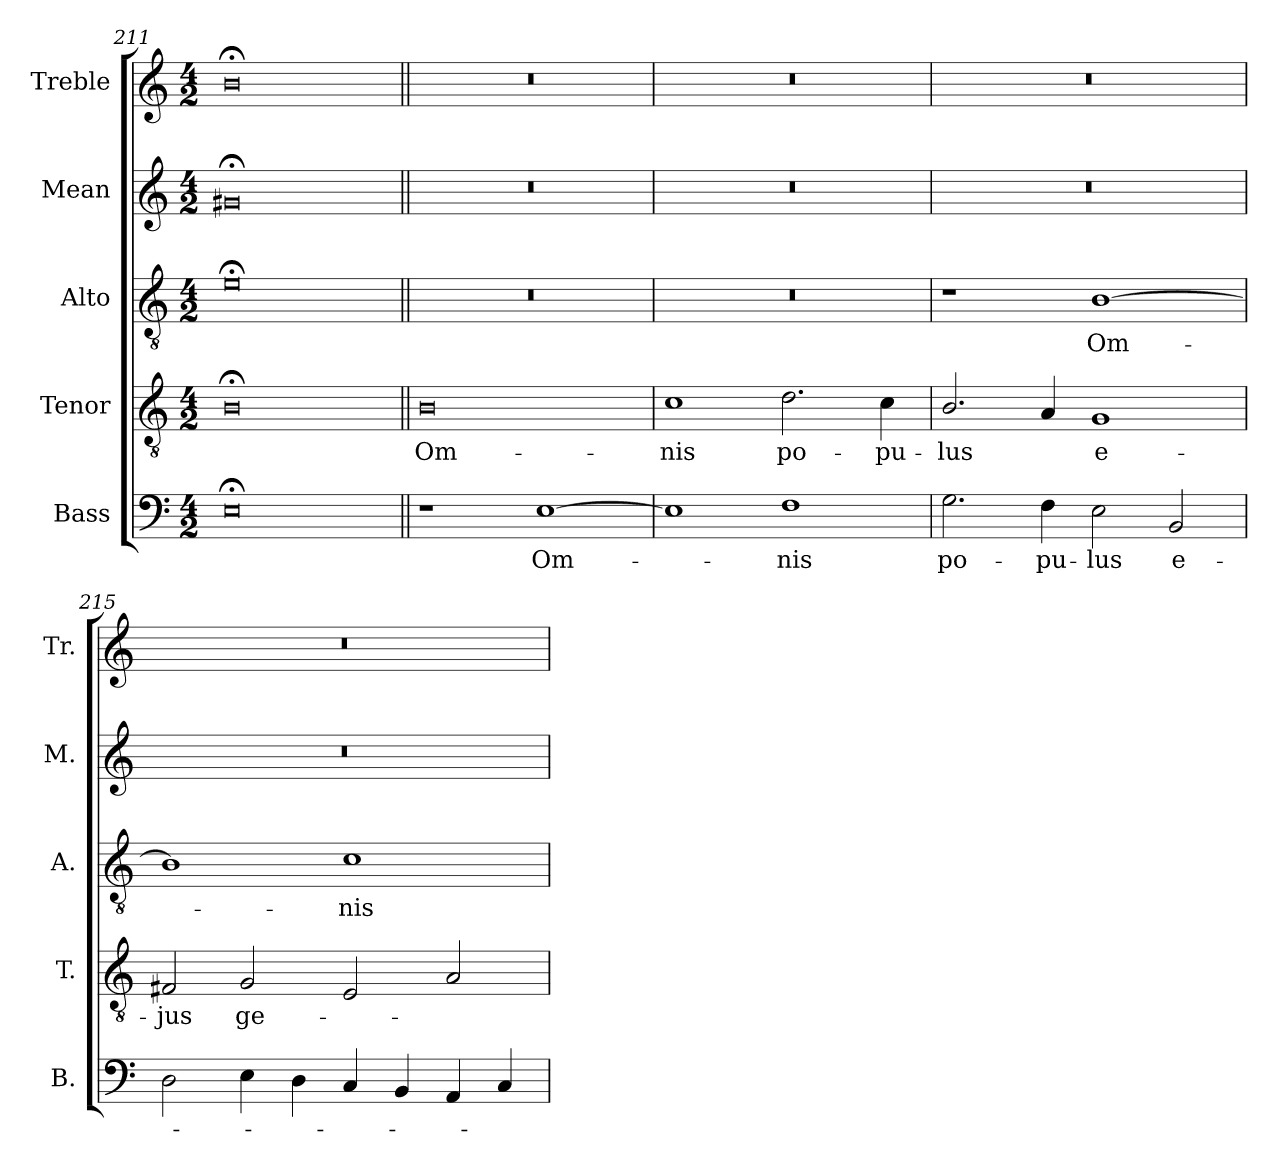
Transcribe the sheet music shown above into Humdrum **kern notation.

**kern	**text	**kern	**text	**kern	**text	**kern	**kern
*part5	*part5	*part4	*part4	*part3	*part3	*part2	*part1
*staff5	*staff5	*staff4	*staff4	*staff3	*staff3	*staff2	*staff1
*I"Bass	*	*I"Tenor	*	*I"Alto	*	*I"Mean	*I"Treble
*I'B.	*	*I'T.	*	*I'A.	*	*I'M.	*I'Tr.
!!LO:LB:g=z
*clefF4	*	*clefGv2	*	*clefGv2	*	*clefG2	*clefG2
*	*	*ITrd7c12	*	*ITrd7c12	*	*	*
*k[]	*	*k[]	*	*k[]	*	*k[]	*k[]
*C:	*	*C:	*	*C:	*	*C:	*C:
*M4/2	*	*M4/2	*	*M4/2	*	*M4/2	*M4/2
=211	=211	=211	=211	=211	=211	=211	=211
0E;i	.	0BB;i	.	0E;i	.	0g#X;i	0b;i
*	*	*	*	*	*	*	*MM192
=212||	=212||	=212||	=212||	=212||	=212||	=212||	=212||
!	!	!	!LO:LY:b:color=#000000	!LO:N:vis=1	!	!LO:N:vis=1	!LO:N:vis=1
1r	.	0BBi	Om-	0r	.	0r	0r
!	!LO:LY:b:color=#000000	!	!	!	!	!	!
[>1Ei	Om-	.	.	.	.	.	.
=213	=213	=213	=213	=213	=213	=213	=213
!	!	!	!LO:LY:b:color=#000000	!LO:N:vis=1	!	!LO:N:vis=1	!LO:N:vis=1
1Ei]	.	1Ci	-nis	0r	.	0r	0r
!	!LO:LY:b:color=#000000	!	!	!	!	!	!
!	!	!	!LO:LY:b:color=#000000	!	!	!	!
1Fi	-nis	2.Di\	po-	.	.	.	.
!	!	!	!LO:LY:b:color=#000000	!	!	!	!
.	.	4Ci\	-pu-	.	.	.	.
=214	=214	=214	=214	=214	=214	=214	=214
!	!LO:LY:b:color=#000000	!	!	!	!	!	!
!	!	!	!LO:LY:b:color=#000000	!	!	!LO:N:vis=1	!LO:N:vis=1
2.Gi\	po-	2.BBi/	-lus	1r	.	0r	0r
!	!LO:LY:b:color=#000000	!	!	!	!	!	!
4Fi\	-pu-	4AAi/	.	.	.	.	.
!	!LO:LY:b:color=#000000	!	!	!	!	!	!
!	!	!	!LO:LY:b:color=#000000	!	!	!	!
!	!	!	!	!	!LO:LY:b:color=#000000	!	!
2Ei\	-lus	1GGi	e-	[>1BBi	Om-	.	.
!	!LO:LY:b:color=#000000	!	!	!	!	!	!
2BBi/	e-	.	.	.	.	.	.
=215	=215	=215	=215	=215	=215	=215	=215
!	!	!	!LO:LY:b:color=#000000	!	!	!LO:N:vis=1	!LO:N:vis=1
2Di\	.	2FF#Xi/	-jus	1BBi]	.	0r	0r
!	!	!	!LO:LY:b:color=#000000	!	!	!	!
4Ei\	.	2GGi/	ge-	.	.	.	.
4Di\	.	.	.	.	.	.	.
!	!	!	!	!	!LO:LY:b:color=#000000	!	!
4Ci/	.	2EEi/	.	1Ci	-nis	.	.
4BBi/	.	.	.	.	.	.	.
4AAi/	.	2AAi/	.	.	.	.	.
4Ci/	.	.	.	.	.	.	.
=	=	=	=	=	=	=	=
*-	*-	*-	*-	*-	*-	*-	*-
